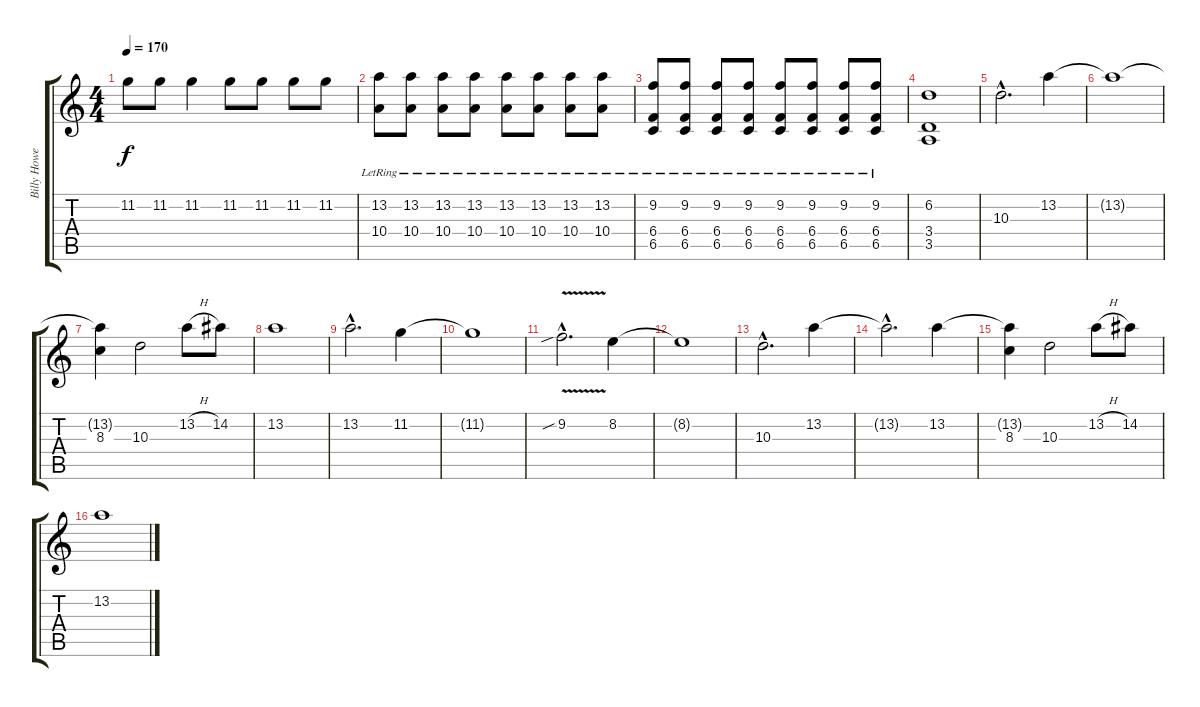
\track ("Billy Howerdell - Lead Guitar" "Billy Howe") {instrument acousticguitarnylon}
\staff {score tabs}
\tuning (Db4 Ab3 E3 B2 Gb2 Db2) {hide}
\ts (4 4)
\tempo 170
\clef g2
\ks c
11.2{t}.8{dy f} 11.2.8 11.2.4 11.2.8 11.2.8 11.2.8 11.2.8 |
(13.2{lr} 10.4{lr}).8 (13.2{lr} 10.4{lr}).8 (13.2{lr} 10.4{lr}).8 (13.2{lr} 10.4{lr}).8 (13.2{lr} 10.4{lr}).8 (13.2{lr} 10.4{lr}).8 (13.2{lr} 10.4{lr}).8 (13.2{lr} 10.4{lr}).8 |
(9.2{lr} 6.4{lr} 6.5{lr}).8 (9.2{lr} 6.4{lr} 6.5{lr}).8 (9.2{lr} 6.4{lr} 6.5{lr}).8 (9.2{lr} 6.4{lr} 6.5{lr}).8 (9.2{lr} 6.4{lr} 6.5{lr}).8 (9.2{lr} 6.4{lr} 6.5{lr}).8 (9.2{lr} 6.4{lr} 6.5{lr}).8 (9.2{lr} 6.4{lr} 6.5{lr}).8 |
(6.2 3.4 3.5).1{volume 0} |
10.3{hac}.2{d volume 11 instrument distortionguitar} 13.2.4 |
13.2{t}.1 |
(13.2{t} 8.3).4 10.3.2 13.2{h}.8 14.2.8 |
13.2.1 |
13.2{hac}.2{d} 11.2.4 |
11.2{t}.1 |
9.2{v sib hac}.2{d} 8.2.4 |
8.2{t}.1 |
10.3{hac}.2{d volume 11 instrument distortionguitar} 13.2.4 |
13.2{hac t}.2{d} 13.2.4 |
(13.2{t} 8.3).4 10.3.2 13.2{h}.8 14.2.8 |
13.2.1
